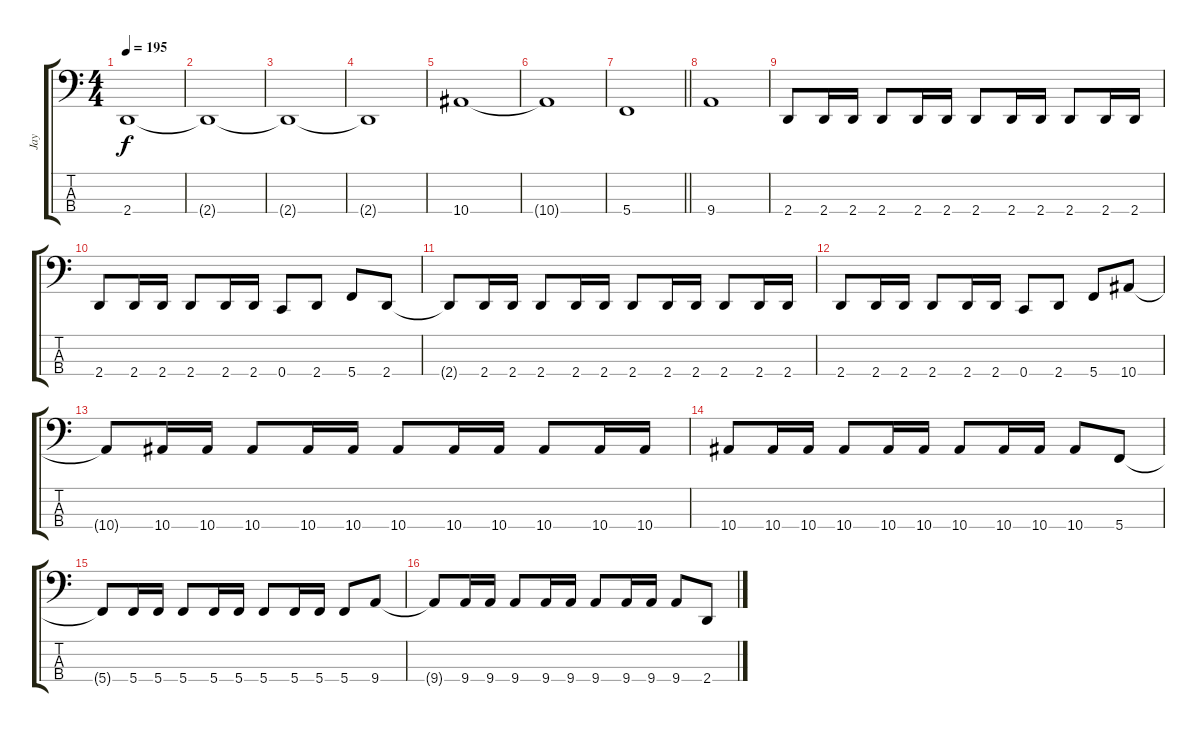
\track ("Jay" "Jay") {instrument electricbassfinger}
\staff {score tabs}
\tuning (F2 C2 G1 C1) {hide}
\ts (4 4)
\tempo 195
\clef f4
\ks c
2.4.1{dy f} |
2.4{t}.1 |
2.4{t}.1 |
2.4{t}.1 |
10.4.1 |
10.4{t}.1 |
\barLineRight lightlight
5.4.1 |
9.4.1 |
2.4.8 2.4.16 2.4.16 2.4.8 2.4.16 2.4.16 2.4.8 2.4.16 2.4.16 2.4.8 2.4.16 2.4.16 |
2.4.8 2.4.16 2.4.16 2.4.8 2.4.16 2.4.16 0.4.8 2.4.8 5.4.8 2.4.8 |
2.4{t}.8 2.4.16 2.4.16 2.4.8 2.4.16 2.4.16 2.4.8 2.4.16 2.4.16 2.4.8 2.4.16 2.4.16 |
2.4.8 2.4.16 2.4.16 2.4.8 2.4.16 2.4.16 0.4.8 2.4.8 5.4.8 10.4.8 |
10.4{t}.8 10.4.16 10.4.16 10.4.8 10.4.16 10.4.16 10.4.8 10.4.16 10.4.16 10.4.8 10.4.16 10.4.16 |
10.4.8 10.4.16 10.4.16 10.4.8 10.4.16 10.4.16 10.4.8 10.4.16 10.4.16 10.4.8 5.4.8 |
5.4{t}.8 5.4.16 5.4.16 5.4.8 5.4.16 5.4.16 5.4.8 5.4.16 5.4.16 5.4.8 9.4.8 |
9.4{t}.8 9.4.16 9.4.16 9.4.8 9.4.16 9.4.16 9.4.8 9.4.16 9.4.16 9.4.8 2.4.8
